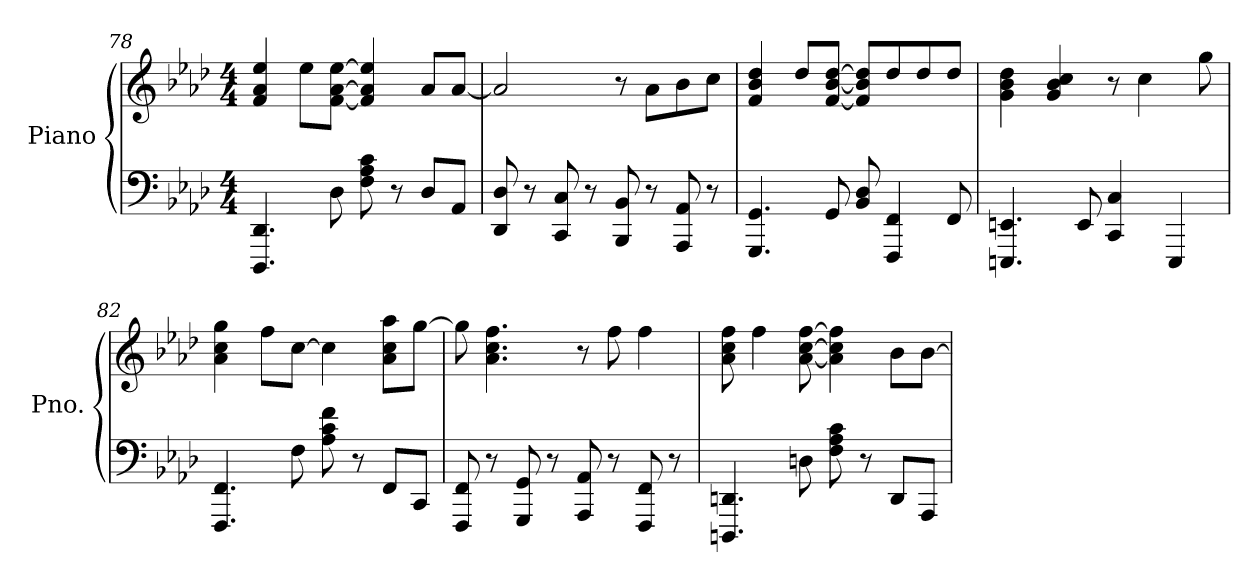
**kern	**kern
*part1	*part1
*staff2	*staff1
*I"Piano	*
*I'Pno.	*
*clefF4	*clefG2
*k[b-e-a-d-]	*k[b-e-a-d-]
*M4/4	*M4/4
=78	=78
4.DDD-/ 4.DD-/	4f/ 4a-/ 4ee-/
.	8ee-\L
8D-\	[8f\ [8a-\ [8ee-\J
8F\ 8A-\ 8c\	4f/] 4a-/] 4ee-/]
8r	.
8D-/L	8a-/L
8AA-/J	[8a-/J
=79	=79
8DD-/ 8D-/	2a-/]
8r	.
8CC/ 8C/	.
8r	.
8BBB-/ 8BB-/	8r
8r	8a-\L
8AAA-/ 8AA-/	8b-\
8r	8cc\J
!!LO:LB:g=z
=80	=80
4.GGG/ 4.GG/	4f/ 4b-/ 4dd-/
.	8dd-/L
8GG/	[8f/ [8b-/ [8dd-/J
8BB-/ 8D-/	8f/] 8b-/] 8dd-/]L
4FFF/ 4FF/	8dd-/
.	8dd-/
8FF/	8dd-/J
=81	=81
4.EEEn/ 4.EEn/	4g\ 4b-\ 4dd-\
.	4g/ 4b-/ 4cc/
8EE/	.
4CC/ 4C/	8r
.	4cc\
4EEE/	.
.	8gg\
=82	=82
4.FFF/ 4.FF/	4a-\ 4cc\ 4gg\
.	8ff\L
8F\	[8cc\J
8A-\ 8c\ 8f\	4cc\]
8r	.
8FF/L	8a-\ 8cc\ 8aa-\L
8CC/J	[8gg\J
=83	=83
8FFF/ 8FF/	8gg\]
8r	4.a-\ 4.cc\ 4.ff\
8GGG/ 8GG/	.
8r	.
8AAA-/ 8AA-/	8r
8r	8ff\
8FFF/ 8FF/	4ff\
8r	.
!!LO:LB:g=z
=84	=84
4.DDDn/ 4.DDn/	8a-\ 8cc\ 8ff\
.	4ff\
8Dn\	[8a-\ [8cc\ [8ff\
8F\ 8A-\ 8c\	4a-\] 4cc\] 4ff\]
8r	.
8DD/L	8b-\L
8AAA-/J	[8b-\J
=	=
*-	*-
